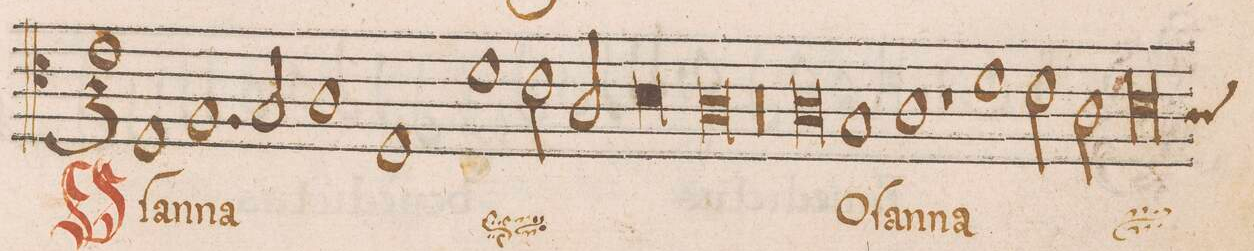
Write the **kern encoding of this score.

**kern	**text
*I"CANTVS	*
*clefC4	*
*k[]	*
*met(C|)	*
*M2/1	*
*M3/1	*
1D	O-
1.F	-ſan-
2G/	-na
=57-	=57-
1A	.
1D	.
*	*ij
1d	O-
=58-	=58-
2c\	.
2A/	.
*col	*
0B	-ſan-
=59-	=59-
0.A	-na
*Xcol	*Xij
=60-	=60-
00.r	.
=61-	=61-
=62-	=62-
0A	O-
1G	-ſan-
=63-	=63-
1A	-na
1r	.
*	*ij
1d	O-
=64-	=64-
2c\	-ſan-
2A\	.
0B	.
*custos:A	*
=65-	=65-
*-	*-
